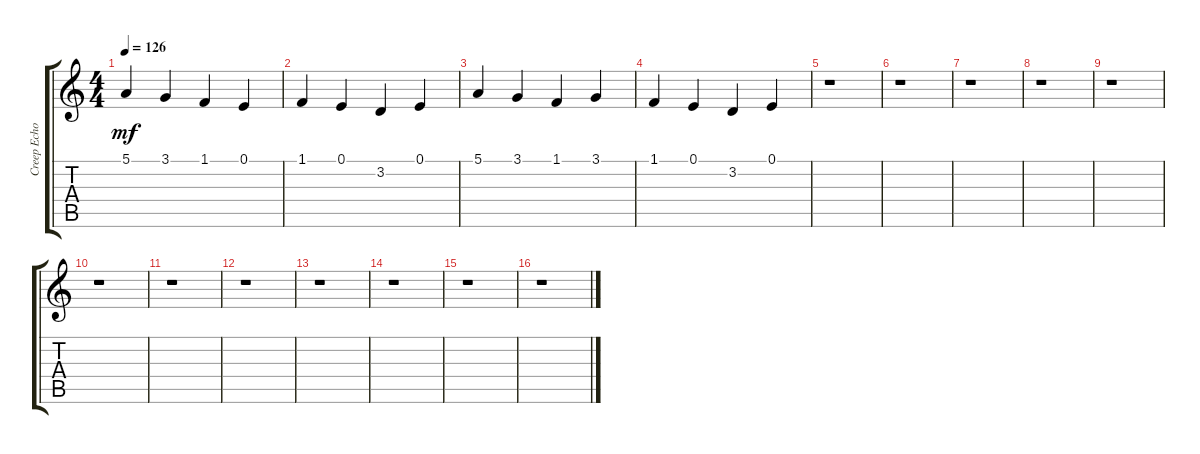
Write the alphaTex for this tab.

\track ("Creep Echo" "Creep Echo") {instrument synthvoice}
\staff {score tabs}
\tuning (E4 B3 G3 D3 A2 E2) {hide}
\ts (4 4)
\tempo 126
\clef g2
\ks c
5.1.4{dy mf} 3.1.4 1.1.4 0.1.4 |
1.1.4 0.1.4 3.2.4 0.1.4 |
5.1.4 3.1.4 1.1.4 3.1.4 |
1.1.4 0.1.4 3.2.4 0.1.4 |
r.1 |
r.1 |
r.1 |
r.1 |
r.1 |
r.1 |
r.1 |
r.1 |
r.1 |
r.1 |
r.1 |
r.1
